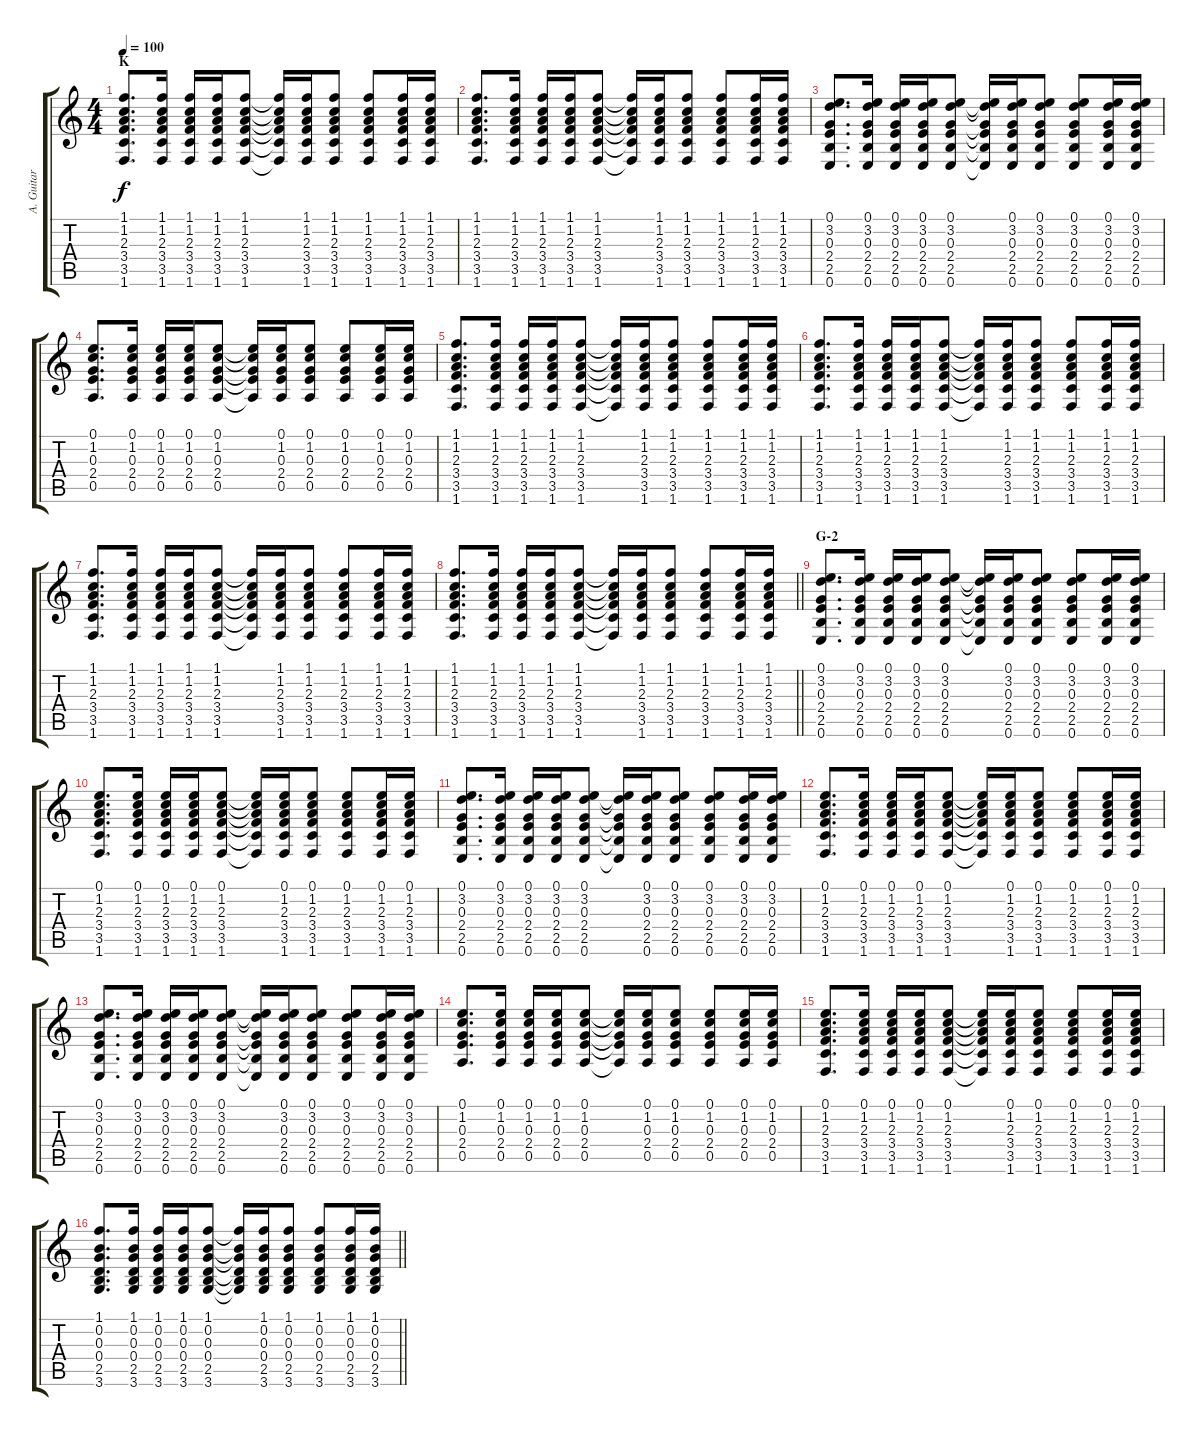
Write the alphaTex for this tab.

\track ("A. Guitar" "A. Guitar") {instrument acousticguitarsteel}
\staff {score tabs}
\tuning (E4 B3 G3 D3 A2 E2) {hide}
\ts (4 4)
\section ("" "K")
\tempo 100
\clef g2
\ks c
(1.1 1.2 2.3 3.4 3.5 1.6).8{d dy f} (1.1 1.2 2.3 3.4 3.5 1.6).16 (1.1 1.2 2.3 3.4 3.5 1.6).16 (1.1 1.2 2.3 3.4 3.5 1.6).16 (1.1 1.2 2.3 3.4 3.5 1.6).8 (1.1{t} 1.2{t} 2.3{t} 3.4{t} 3.5{t} 1.6{t}).16 (1.1 1.2 2.3 3.4 3.5 1.6).16 (1.1 1.2 2.3 3.4 3.5 1.6).8 (1.1 1.2 2.3 3.4 3.5 1.6).8 (1.1 1.2 2.3 3.4 3.5 1.6).16 (1.1 1.2 2.3 3.4 3.5 1.6).16 |
(1.1 1.2 2.3 3.4 3.5 1.6).8{d} (1.1 1.2 2.3 3.4 3.5 1.6).16 (1.1 1.2 2.3 3.4 3.5 1.6).16 (1.1 1.2 2.3 3.4 3.5 1.6).16 (1.1 1.2 2.3 3.4 3.5 1.6).8 (1.1{t} 1.2{t} 2.3{t} 3.4{t} 3.5{t} 1.6{t}).16 (1.1 1.2 2.3 3.4 3.5 1.6).16 (1.1 1.2 2.3 3.4 3.5 1.6).8 (1.1 1.2 2.3 3.4 3.5 1.6).8 (1.1 1.2 2.3 3.4 3.5 1.6).16 (1.1 1.2 2.3 3.4 3.5 1.6).16 |
(0.1 3.2 0.3 2.4 2.5 0.6).8{d} (0.1 3.2 0.3 2.4 2.5 0.6).16 (0.1 3.2 0.3 2.4 2.5 0.6).16 (0.1 3.2 0.3 2.4 2.5 0.6).16 (0.1 3.2 0.3 2.4 2.5 0.6).8 (0.1{t} 3.2{t} 0.3{t} 2.4{t} 2.5{t} 0.6{t}).16 (0.1 3.2 0.3 2.4 2.5 0.6).16 (0.1 3.2 0.3 2.4 2.5 0.6).8 (0.1 3.2 0.3 2.4 2.5 0.6).8 (0.1 3.2 0.3 2.4 2.5 0.6).16 (0.1 3.2 0.3 2.4 2.5 0.6).16 |
(0.1 1.2 0.3 2.4 0.5).8{d} (0.1 1.2 0.3 2.4 0.5).16 (0.1 1.2 0.3 2.4 0.5).16 (0.1 1.2 0.3 2.4 0.5).16 (0.1 1.2 0.3 2.4 0.5).8 (0.1{t} 1.2{t} 0.3{t} 2.4{t} 0.5{t}).16 (0.1 1.2 0.3 2.4 0.5).16 (0.1 1.2 0.3 2.4 0.5).8 (0.1 1.2 0.3 2.4 0.5).8 (0.1 1.2 0.3 2.4 0.5).16 (0.1 1.2 0.3 2.4 0.5).16 |
(1.1 1.2 2.3 3.4 3.5 1.6).8{d} (1.1 1.2 2.3 3.4 3.5 1.6).16 (1.1 1.2 2.3 3.4 3.5 1.6).16 (1.1 1.2 2.3 3.4 3.5 1.6).16 (1.1 1.2 2.3 3.4 3.5 1.6).8 (1.1{t} 1.2{t} 2.3{t} 3.4{t} 3.5{t} 1.6{t}).16 (1.1 1.2 2.3 3.4 3.5 1.6).16 (1.1 1.2 2.3 3.4 3.5 1.6).8 (1.1 1.2 2.3 3.4 3.5 1.6).8 (1.1 1.2 2.3 3.4 3.5 1.6).16 (1.1 1.2 2.3 3.4 3.5 1.6).16 |
(1.1 1.2 2.3 3.4 3.5 1.6).8{d} (1.1 1.2 2.3 3.4 3.5 1.6).16 (1.1 1.2 2.3 3.4 3.5 1.6).16 (1.1 1.2 2.3 3.4 3.5 1.6).16 (1.1 1.2 2.3 3.4 3.5 1.6).8 (1.1{t} 1.2{t} 2.3{t} 3.4{t} 3.5{t} 1.6{t}).16 (1.1 1.2 2.3 3.4 3.5 1.6).16 (1.1 1.2 2.3 3.4 3.5 1.6).8 (1.1 1.2 2.3 3.4 3.5 1.6).8 (1.1 1.2 2.3 3.4 3.5 1.6).16 (1.1 1.2 2.3 3.4 3.5 1.6).16 |
(1.1 1.2 2.3 3.4 3.5 1.6).8{d} (1.1 1.2 2.3 3.4 3.5 1.6).16 (1.1 1.2 2.3 3.4 3.5 1.6).16 (1.1 1.2 2.3 3.4 3.5 1.6).16 (1.1 1.2 2.3 3.4 3.5 1.6).8 (1.1{t} 1.2{t} 2.3{t} 3.4{t} 3.5{t} 1.6{t}).16 (1.1 1.2 2.3 3.4 3.5 1.6).16 (1.1 1.2 2.3 3.4 3.5 1.6).8 (1.1 1.2 2.3 3.4 3.5 1.6).8 (1.1 1.2 2.3 3.4 3.5 1.6).16 (1.1 1.2 2.3 3.4 3.5 1.6).16 |
\barLineRight lightlight
(1.1 1.2 2.3 3.4 3.5 1.6).8{d} (1.1 1.2 2.3 3.4 3.5 1.6).16 (1.1 1.2 2.3 3.4 3.5 1.6).16 (1.1 1.2 2.3 3.4 3.5 1.6).16 (1.1 1.2 2.3 3.4 3.5 1.6).8 (1.1{t} 1.2{t} 2.3{t} 3.4{t} 3.5{t} 1.6{t}).16 (1.1 1.2 2.3 3.4 3.5 1.6).16 (1.1 1.2 2.3 3.4 3.5 1.6).8 (1.1 1.2 2.3 3.4 3.5 1.6).8 (1.1 1.2 2.3 3.4 3.5 1.6).16 (1.1 1.2 2.3 3.4 3.5 1.6).16 |
\section ("" "G-2")
(0.1 3.2 0.3 2.4 2.5 0.6).8{d} (0.1 3.2 0.3 2.4 2.5 0.6).16 (0.1 3.2 0.3 2.4 2.5 0.6).16 (0.1 3.2 0.3 2.4 2.5 0.6).16 (0.1 3.2 0.3 2.4 2.5 0.6).8 (0.1{t} 3.2{t} 0.3{t} 2.4{t} 2.5{t} 0.6{t}).16 (0.1 3.2 0.3 2.4 2.5 0.6).16 (0.1 3.2 0.3 2.4 2.5 0.6).8 (0.1 3.2 0.3 2.4 2.5 0.6).8 (0.1 3.2 0.3 2.4 2.5 0.6).16 (0.1 3.2 0.3 2.4 2.5 0.6).16 |
(0.1 1.2 2.3 3.4 3.5 1.6).8{d} (0.1 1.2 2.3 3.4 3.5 1.6).16 (0.1 1.2 2.3 3.4 3.5 1.6).16 (0.1 1.2 2.3 3.4 3.5 1.6).16 (0.1 1.2 2.3 3.4 3.5 1.6).8 (0.1{t} 1.2{t} 2.3{t} 3.4{t} 3.5{t} 1.6{t}).16 (0.1 1.2 2.3 3.4 3.5 1.6).16 (0.1 1.2 2.3 3.4 3.5 1.6).8 (0.1 1.2 2.3 3.4 3.5 1.6).8 (0.1 1.2 2.3 3.4 3.5 1.6).16 (0.1 1.2 2.3 3.4 3.5 1.6).16 |
(0.1 3.2 0.3 2.4 2.5 0.6).8{d} (0.1 3.2 0.3 2.4 2.5 0.6).16 (0.1 3.2 0.3 2.4 2.5 0.6).16 (0.1 3.2 0.3 2.4 2.5 0.6).16 (0.1 3.2 0.3 2.4 2.5 0.6).8 (0.1{t} 3.2{t} 0.3{t} 2.4{t} 2.5{t} 0.6{t}).16 (0.1 3.2 0.3 2.4 2.5 0.6).16 (0.1 3.2 0.3 2.4 2.5 0.6).8 (0.1 3.2 0.3 2.4 2.5 0.6).8 (0.1 3.2 0.3 2.4 2.5 0.6).16 (0.1 3.2 0.3 2.4 2.5 0.6).16 |
(0.1 1.2 2.3 3.4 3.5 1.6).8{d} (0.1 1.2 2.3 3.4 3.5 1.6).16 (0.1 1.2 2.3 3.4 3.5 1.6).16 (0.1 1.2 2.3 3.4 3.5 1.6).16 (0.1 1.2 2.3 3.4 3.5 1.6).8 (0.1{t} 1.2{t} 2.3{t} 3.4{t} 3.5{t} 1.6{t}).16 (0.1 1.2 2.3 3.4 3.5 1.6).16 (0.1 1.2 2.3 3.4 3.5 1.6).8 (0.1 1.2 2.3 3.4 3.5 1.6).8 (0.1 1.2 2.3 3.4 3.5 1.6).16 (0.1 1.2 2.3 3.4 3.5 1.6).16 |
(0.1 3.2 0.3 2.4 2.5 0.6).8{d} (0.1 3.2 0.3 2.4 2.5 0.6).16 (0.1 3.2 0.3 2.4 2.5 0.6).16 (0.1 3.2 0.3 2.4 2.5 0.6).16 (0.1 3.2 0.3 2.4 2.5 0.6).8 (0.1{t} 3.2{t} 0.3{t} 2.4{t} 2.5{t} 0.6{t}).16 (0.1 3.2 0.3 2.4 2.5 0.6).16 (0.1 3.2 0.3 2.4 2.5 0.6).8 (0.1 3.2 0.3 2.4 2.5 0.6).8 (0.1 3.2 0.3 2.4 2.5 0.6).16 (0.1 3.2 0.3 2.4 2.5 0.6).16 |
(0.1 1.2 0.3 2.4 0.5).8{d} (0.1 1.2 0.3 2.4 0.5).16 (0.1 1.2 0.3 2.4 0.5).16 (0.1 1.2 0.3 2.4 0.5).16 (0.1 1.2 0.3 2.4 0.5).8 (0.1{t} 1.2{t} 0.3{t} 2.4{t} 0.5{t}).16 (0.1 1.2 0.3 2.4 0.5).16 (0.1 1.2 0.3 2.4 0.5).8 (0.1 1.2 0.3 2.4 0.5).8 (0.1 1.2 0.3 2.4 0.5).16 (0.1 1.2 0.3 2.4 0.5).16 |
(0.1 1.2 2.3 3.4 3.5 1.6).8{d} (0.1 1.2 2.3 3.4 3.5 1.6).16 (0.1 1.2 2.3 3.4 3.5 1.6).16 (0.1 1.2 2.3 3.4 3.5 1.6).16 (0.1 1.2 2.3 3.4 3.5 1.6).8 (0.1{t} 1.2{t} 2.3{t} 3.4{t} 3.5{t} 1.6{t}).16 (0.1 1.2 2.3 3.4 3.5 1.6).16 (0.1 1.2 2.3 3.4 3.5 1.6).8 (0.1 1.2 2.3 3.4 3.5 1.6).8 (0.1 1.2 2.3 3.4 3.5 1.6).16 (0.1 1.2 2.3 3.4 3.5 1.6).16 |
\barLineRight lightlight
(1.1 0.2 0.3 0.4 2.5 3.6).8{d} (1.1 0.2 0.3 0.4 2.5 3.6).16 (1.1 0.2 0.3 0.4 2.5 3.6).16 (1.1 0.2 0.3 0.4 2.5 3.6).16 (1.1 0.2 0.3 0.4 2.5 3.6).8 (1.1{t} 0.2{t} 0.3{t} 0.4{t} 2.5{t} 3.6{t}).16 (1.1 0.2 0.3 0.4 2.5 3.6).16 (1.1 0.2 0.3 0.4 2.5 3.6).8 (1.1 0.2 0.3 0.4 2.5 3.6).8 (1.1 0.2 0.3 0.4 2.5 3.6).16 (1.1 0.2 0.3 0.4 2.5 3.6).16
